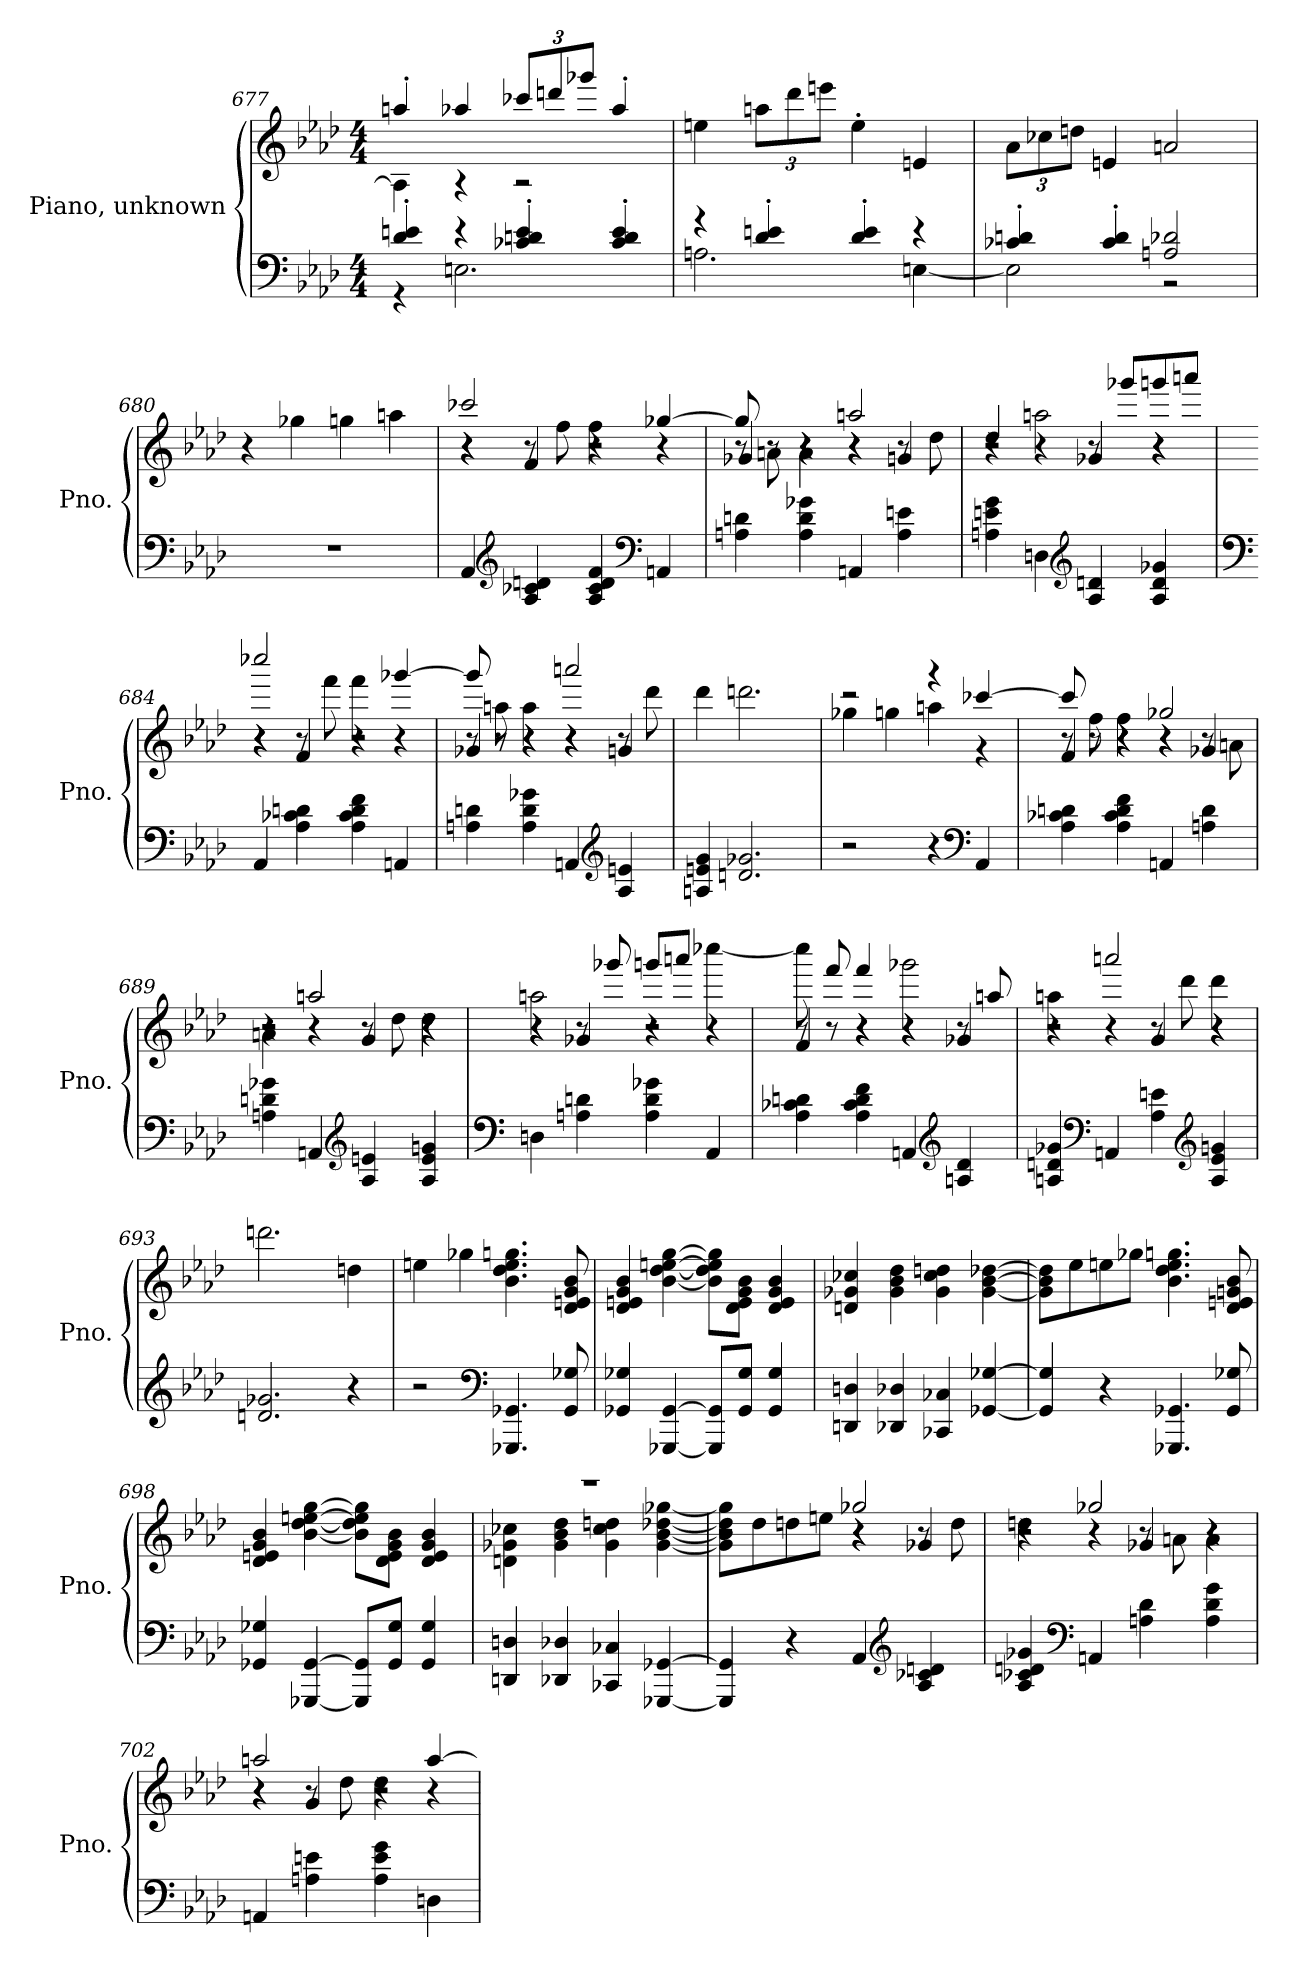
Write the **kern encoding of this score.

**kern	**kern
*part1	*part1
*staff2	*staff1
*I"Piano, unknown	*
*I'Pno.	*
*clefF4	*clefG2
*k[b-e-a-d-]	*k[b-e-a-d-]
*M4/4	*M4/4
=677	=677
*^	*^
4d-/' 4en/'	4r	4aan'/	4A\]
4r	2.En\	4aa-X/	4r
*	*	*Xbrackettup	*
4c-X/' 4dn/' 4e/'	.	12ccc-X/L	2r
.	.	12dddn/	.
.	.	12ggg-X/J	.
4c-/' 4d/' 4e/'	.	4aa-'/	.
*	*	*v	*v
!!LO:LB:g=z
=678	=678	=678
4r	2.An\	4een\
4d-/' 4en/'	.	12aan\L
.	.	12ddd-\
.	.	12eeen\J
4d-/' 4e/'	.	4ee'\
4r	[4En\	4en/
=679	=679	=679
4c-X/' 4dn/'	2E\]	12a-\L
.	.	12cc-X\
.	.	12ddn\J
4c-/' 4d/'	.	4en/
2An/ 2d-X/	2r	2an/
*v	*v	*
=680	=680
1r	4r
.	4gg-X\
.	4ggn\
.	4aan\
=681	=681
*	*^
*	*	*^
4AA-/	2ccc-X/	4r	4r
*clefG2	*	*	*
4A-/ 4c-X/ 4dn/	.	8r	4f/
.	.	8ff\	.
4A-/ 4c-/ 4d/ 4f/	4r	4ff\	2r
*clefF4	*	*	*
4AAn/	[4gg-X/	4r	.
!!LO:PB:g=z	!!	!!
=682	=682	=682	=682
4An\ 4dn\	8gg-/]	8r	4g-X/
.	8r	8an\	.
4A\ 4d\ 4g-X\	4r	4a\	4r
4AAn/	2aan/	4r	4r
4A\ 4en\	.	8r	4gn/
.	.	8dd-\	.
=683	=683	=683	=683
4An\ 4en\ 4g\	4dd-/	4r	2r
4Dn\	4r	2aan\	.
*clefG2	*	*	*
4A/ 4dn/	8r	.	4g-X/
.	8ggg-X/L	.	.
4A/ 4d/ 4g-X/	8gggn/	4r	4r
.	8aaan/J	.	.
=684	=684	=684	=684
*clefF4	*	*	*
4AA-/	2cccc-X/	4r	4r
4A-\ 4c-X\ 4dn\	.	8r	4f/
.	.	8fff\	.
4A-\ 4c-\ 4d\ 4f\	4r	4fff\	2r
4AAn/	[4ggg-X/	4r	.
!!LO:LB:g=z	!!	!!
=685	=685	=685	=685
4An\ 4dn\	8ggg-/]	8r	4g-X/
.	8r	8aan\	.
4A\ 4d\ 4g-X\	4r	4aa\	4r
4AAn/	2aaan/	4r	4r
*clefG2	*	*	*
4A/ 4en/	.	8r	4gn/
.	.	8ddd-\	.
*	*v	*v	*v
=686	=686
4An/ 4en/ 4g/	4ddd-\
2.dn/ 2.g-X/	2.dddn\
=687	=687
*	*^
2r	2r	4gg-X\
.	.	4ggn\
4r	4r	4aan\
*clefF4	*	*
4AA-/	[4ccc-X/	4r
=688	=688	=688
*	*	*^
4A-\ 4c-X\ 4dn\	8ccc-/]	8r	4f/
.	8r	8ff\	.
4A-\ 4c-\ 4d\ 4f\	4r	4ff\	4r
4AAn/	2gg-X/	4r	4r
4An\ 4d\	.	8r	4g-X/
.	.	8an\	.
!!LO:LB:g=z	!!	!!
=689	=689	=689	=689
4An\ 4dn\ 4g-X\	4r	4an\	2r
4AAn/	2aan/	4r	.
*clefG2	*	*	*
4A/ 4en/	.	8r	4g/
.	.	8dd-\	.
4A/ 4e/ 4gn/	4r	4dd-\	4r
=690	=690	=690	=690
*clefF4	*	*	*
4Dn\	4r	2aan\	4r
4An\ 4dn\	8r	.	4g-X/
.	8ggg-X/	.	.
4A\ 4d\ 4g-X\	8gggn/L	4r	2r
.	8aaan/J	.	.
4AA-/	4r	[4cccc-X\	.
=691	=691	=691	=691
4A-\ 4c-X\ 4dn\	8r	8cccc-\]	4f/
.	8fff/	8r	.
4A-\ 4c-\ 4d\ 4f\	4fff/	4r	4r
4AAn/	4r	2ggg-X\	4r
*clefG2	*	*	*
4An/ 4d/	8r	.	4g-X/
.	8aan/	.	.
!!LO:LB:g=z	!!	!!
=692	=692	=692	=692
4An/ 4dn/ 4g-X/	4r	4aan\	2r
*clefF4	*	*	*
4AAn/	2aaan/	4r	.
4A\ 4en\	.	8r	4g/
.	.	8ddd-\	.
*clefG2	*	*	*
4A/ 4e/ 4gn/	4r	4ddd-\	4r
*	*v	*v	*v
=693	=693
2.dn/ 2.g-X/	2.dddn\
4r	4ddn\
=694	=694
2r	4een\
.	4gg-X\
*clefF4	*
4.GGG-X/ 4.GG-X/	4.b-\ 4.dd-\ 4.ee\ 4.ggn\
8GG-/ 8G-X/	8d-/ 8en/ 8g/ 8b-/
=695	=695
4GG-X/ 4G-X/	4d-/ 4en/ 4g/ 4b-/
[4GGG-X/ [4GG-/	[4b-\ [4dd-\ [4een\ [4gg\
8GGG-/] 8GG-/]L	8b-\] 8dd-\] 8ee\] 8gg\]L
8GG-/ 8G-/J	8d-\ 8e\ 8g\ 8b-\J
4GG-/ 4G-/	4d-/ 4e/ 4g/ 4b-/
=696	=696
4DDn/ 4Dn/	4dn/ 4g-X/ 4cc-X/
4DD-X/ 4D-X/	4g-\ 4b-\ 4dd-\
4CC-X/ 4C-X/	4g-\ 4cc-\ 4ddn\
[4GG-X/ [4G-X/	[4g-\ [4b-\ [4dd-X\
!!LO:LB:g=z
=697	=697
4GG-/] 4G-/]	8g-\] 8b-\] 8dd-\]L
.	8ee-\
4r	8een\
.	8gg-X\J
4.GGG-X/ 4.GG-X/	4.b-\ 4.dd-\ 4.ee\ 4.ggn\
8GG-/ 8G-X/	8d-/ 8en/ 8gn/ 8b-/
=698	=698
4GG-X/ 4G-X/	4d-/ 4en/ 4g/ 4b-/
[4GGG-X/ [4GG-/	[4b-\ [4dd-\ [4een\ [4gg\
8GGG-/] 8GG-/]L	8b-\] 8dd-\] 8ee\] 8gg\]L
8GG-/ 8G-/J	8d-\ 8e\ 8g\ 8b-\J
4GG-/ 4G-/	4d-/ 4e/ 4g/ 4b-/
=699	=699
*	*^
4DDn/ 4Dn/	1r	4dn\ 4g-X\ 4cc-X\
4DD-X/ 4D-X/	.	4g-\ 4b-\ 4dd-\
4CC-X/ 4C-X/	.	4g-\ 4cc-\ 4ddn\
[4GGG-X/ [4GG-X/	.	[4g-\ [4b-\ [4dd-X\ [4gg-X\
=700	=700	=700
*	*	*^
4GGG-/] 4GG-/]	2r	8g-\] 8b-\] 8dd-\] 8gg-\]L	2r
.	.	8dd-\	.
4r	.	8ddn\	.
.	.	8een\J	.
4AA-/	2gg-X/	4r	4r
*clefG2	*	*	*
4A-/ 4c-X/ 4dn/	.	8r	4g-X/
.	.	8dd\	.
!!LO:LB:g=z	!!	!!
=701	=701	=701	=701
4A-/ 4c-X/ 4dn/ 4g-X/	4r	4ddn\	2r
*clefF4	*	*	*
4AAn/	2gg-X/	4r	.
4An\ 4d\	.	8r	4g-X/
.	.	8an\	.
4A\ 4d\ 4g-\	4r	4a\	4r
=702	=702	=702	=702
4AAn/	2aan/	4r	4r
4An\ 4en\	.	8r	4g/
.	.	8dd-\	.
4A\ 4e\ 4g\	4r	4dd-\	2r
4Dn\	[4aa/	4r	.
*	*v	*v	*v
=	=
*-	*-
